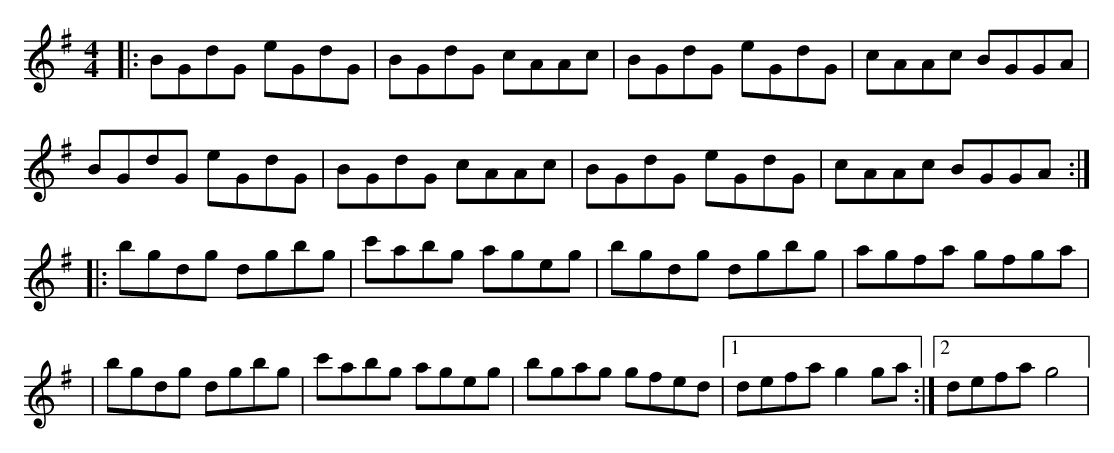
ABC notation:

X:1
M:4/4
K:G
|: BGdG eGdG | BGdG cAAc | BGdG eGdG | cAAc BGGA |
 BGdG eGdG | BGdG cAAc | BGdG eGdG | cAAc BGGA :|
|: bgdg dgbg | c'abg ageg | bgdg dgbg | agfa gfga |
| bgdg dgbg | c'abg ageg | bgag gfed |1 defa g2 ga :|2 defa g4 |
